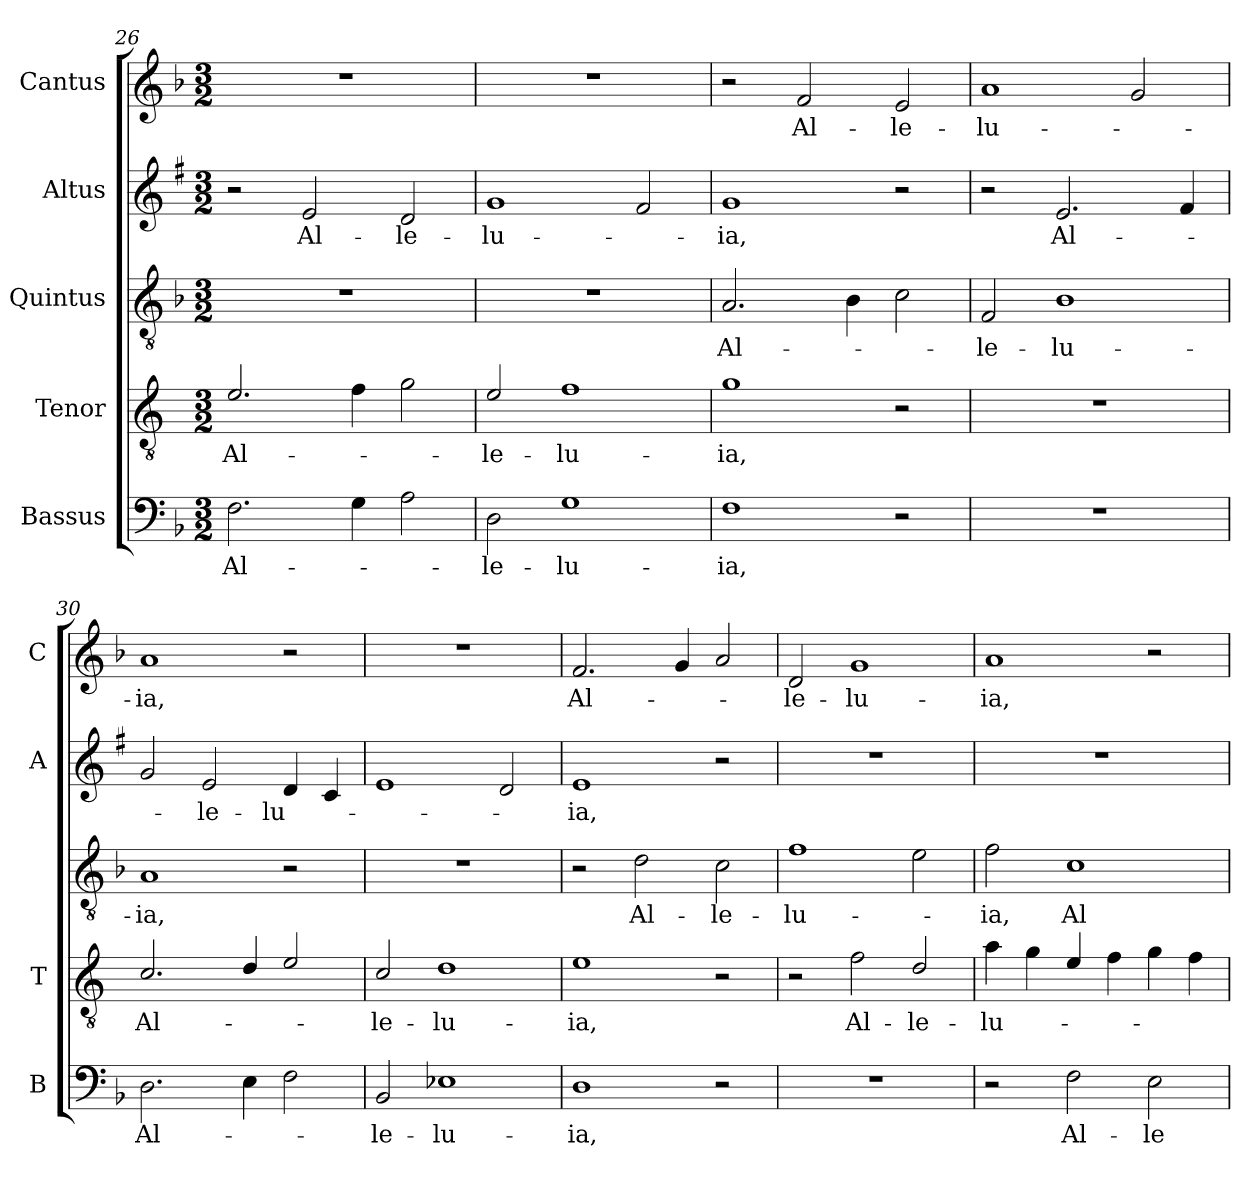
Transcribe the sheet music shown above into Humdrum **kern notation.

**kern	**text	**kern	**text	**kern	**text	**kern	**text	**kern	**text
*part5	*part5	*part4	*part4	*part3	*part3	*part2	*part2	*part1	*part1
*staff5	*staff5	*staff4	*staff4	*staff3	*staff3	*staff2	*staff2	*staff1	*staff1
*I"Bassus	*	*I"Tenor	*	*I"Quintus	*	*I"Altus	*	*I"Cantus	*
*I'B	*	*I'T	*	*	*	*I'A	*	*I'C	*
!!LO:PB:g=z
*clefF4	*	*clefGv2	*	*clefGv2	*	*clefG2	*	*clefG2	*
*	*	*ITrd4c7	*	*	*	*ITrd1c2	*	*	*
*k[b-]	*	*k[b-]	*	*k[b-]	*	*k[b-]	*	*k[b-]	*
*F:	*	*F:	*	*F:	*	*F:	*	*F:	*
*M3/2	*	*M3/2	*	*M3/2	*	*M3/2	*	*M3/2	*
=26	=26	=26	=26	=26	=26	=26	=26	=26	=26
!	!LO:LY:b	!	!LO:LY:b	!	!	!	!	!	!
2.F\	Al-	2.A/	Al-	1.r	.	2r	.	1.r	.
!	!	!	!	!	!	!	!LO:LY:b	!	!
.	.	.	.	.	.	2d/	Al-	.	.
4G\	.	4B-\	.	.	.	.	.	.	.
!	!	!	!	!	!	!	!LO:LY:b	!	!
2A\	.	2c\	.	.	.	2c/	-le-	.	.
=27	=27	=27	=27	=27	=27	=27	=27	=27	=27
!	!LO:LY:b	!	!LO:LY:b	!	!	!	!LO:LY:b	!	!
2D\	-le-	2A/	-le-	1.r	.	1f	-lu-	1.r	.
!	!LO:LY:b	!	!LO:LY:b	!	!	!	!	!	!
1G	-lu-	1B-	-lu-	.	.	.	.	.	.
.	.	.	.	.	.	2e/	.	.	.
=28	=28	=28	=28	=28	=28	=28	=28	=28	=28
!	!LO:LY:b	!	!LO:LY:b	!	!LO:LY:b	!	!LO:LY:b	!	!
1F	-ia,	1c	-ia,	2.A/	Al-	1f	-ia,	2r	.
!	!	!	!	!	!	!	!	!	!LO:LY:b
.	.	.	.	.	.	.	.	2f/	Al-
.	.	.	.	4B-\	.	.	.	.	.
!	!	!	!	!	!	!	!	!	!LO:LY:b
2r	.	2r	.	2c\	.	2r	.	2e/	-le-
=29	=29	=29	=29	=29	=29	=29	=29	=29	=29
!	!	!	!	!	!LO:LY:b	!	!	!	!LO:LY:b
1.r	.	1.r	.	2F/	-le-	2r	.	1a	-lu-
!	!	!	!	!	!LO:LY:b	!	!LO:LY:b	!	!
.	.	.	.	1B-	-lu-	2.d/	Al-	.	.
.	.	.	.	.	.	.	.	2g/	.
.	.	.	.	.	.	4e/	.	.	.
=30	=30	=30	=30	=30	=30	=30	=30	=30	=30
!	!LO:LY:b	!	!LO:LY:b	!	!LO:LY:b	!	!	!	!LO:LY:b
2.D\	Al-	2.F/	Al-	1A	-ia,	2f/	.	1a	-ia,
!	!	!	!	!	!	!	!LO:LY:b	!	!
.	.	.	.	.	.	2d/	-le-	.	.
4E\	.	4G/	.	.	.	.	.	.	.
!	!	!	!	!	!	!	!LO:LY:b	!	!
2F\	.	2A/	.	2r	.	4c/	-lu-	2r	.
.	.	.	.	.	.	4B-/	.	.	.
=31	=31	=31	=31	=31	=31	=31	=31	=31	=31
!	!LO:LY:b	!	!LO:LY:b	!	!	!	!	!	!
2BB-/	-le-	2F/	-le-	1.r	.	1d	.	1.r	.
!	!LO:LY:b	!	!LO:LY:b	!	!	!	!	!	!
1E-X	-lu-	1G	-lu-	.	.	.	.	.	.
.	.	.	.	.	.	2c/	.	.	.
!!LO:LB:g=z
=32	=32	=32	=32	=32	=32	=32	=32	=32	=32
!	!LO:LY:b	!	!LO:LY:b	!	!	!	!LO:LY:b	!	!LO:LY:b
1D	-ia,	1A	-ia,	2r	.	1d	-ia,	2.f/	Al-
!	!	!	!	!	!LO:LY:b	!	!	!	!
.	.	.	.	2d\	Al-	.	.	.	.
.	.	.	.	.	.	.	.	4g/	.
!	!	!	!	!	!LO:LY:b	!	!	!	!
2r	.	2r	.	2c\	-le-	2r	.	2a/	.
=33	=33	=33	=33	=33	=33	=33	=33	=33	=33
!	!	!	!	!	!LO:LY:b	!	!	!	!LO:LY:b
1.r	.	2r	.	1f	-lu-	1.r	.	2d/	-le-
!	!	!	!LO:LY:b	!	!	!	!	!	!LO:LY:b
.	.	2B-\	Al-	.	.	.	.	1g	-lu-
!	!	!	!LO:LY:b	!	!	!	!	!	!
.	.	2G/	-le-	2e\	.	.	.	.	.
=34	=34	=34	=34	=34	=34	=34	=34	=34	=34
!	!	!	!LO:LY:b	!	!LO:LY:b	!	!	!	!LO:LY:b
2r	.	4d\	-lu-	2f\	-ia,	1.r	.	1a	-ia,
.	.	4c\	.	.	.	.	.	.	.
!	!LO:LY:b	!	!	!	!LO:LY:b	!	!	!	!
2F\	Al-	4A/	.	1c	Al-	.	.	.	.
.	.	4B-\	.	.	.	.	.	.	.
!	!LO:LY:b	!	!	!	!	!	!	!	!
2E\	-le-	4c\	.	.	.	.	.	2r	.
.	.	4B-\	.	.	.	.	.	.	.
=	=	=	=	=	=	=	=	=	=
*-	*-	*-	*-	*-	*-	*-	*-	*-	*-
